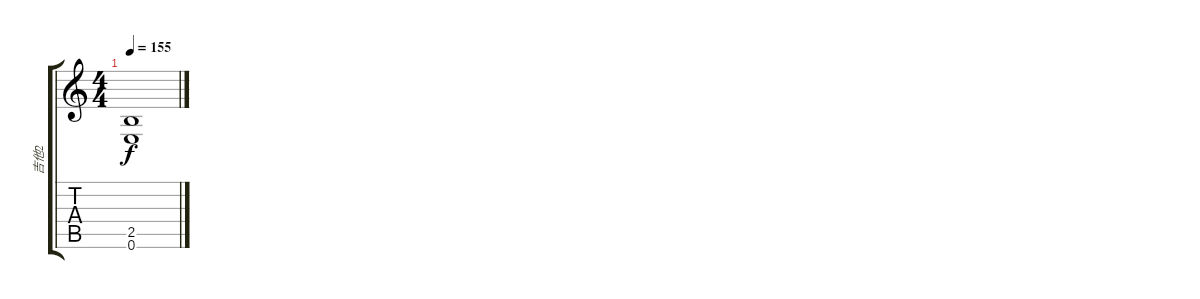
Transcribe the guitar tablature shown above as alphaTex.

\track ("吉他2" "吉他2") {instrument distortionguitar}
\staff {score tabs}
\tuning (E4 B3 G3 D3 A2 E2) {hide}
\ts (4 4)
\tempo 155
\clef g2
\ks c
(2.5 0.6).1{dy f}
